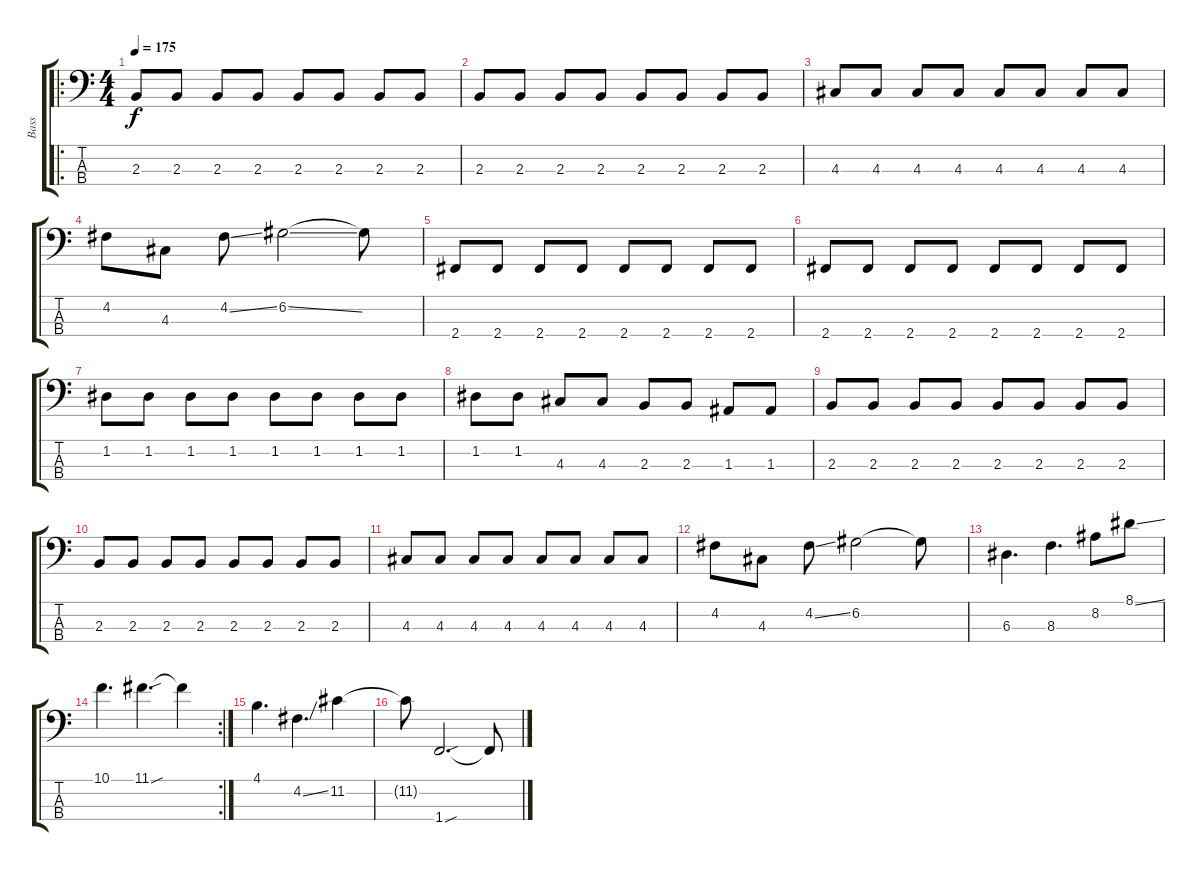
\track ("Bass" "Bass") {instrument electricbasspick}
\staff {score tabs}
\tuning (G2 D2 A1 E1) {hide}
\ro
\ts (4 4)
\tempo 175
\clef f4
\ks c
2.3.8{dy f} 2.3.8 2.3.8 2.3.8 2.3.8 2.3.8 2.3.8 2.3.8 |
2.3.8 2.3.8 2.3.8 2.3.8 2.3.8 2.3.8 2.3.8 2.3.8 |
4.3.8 4.3.8 4.3.8 4.3.8 4.3.8 4.3.8 4.3.8 4.3.8 |
4.2.8 4.3.8 4.2{ss}.8 6.2{ss}.2 6.2{t}.8 |
2.4.8 2.4.8 2.4.8 2.4.8 2.4.8 2.4.8 2.4.8 2.4.8 |
2.4.8 2.4.8 2.4.8 2.4.8 2.4.8 2.4.8 2.4.8 2.4.8 |
1.2.8 1.2.8 1.2.8 1.2.8 1.2.8 1.2.8 1.2.8 1.2.8 |
1.2.8 1.2.8 4.3.8 4.3.8 2.3.8 2.3.8 1.3.8 1.3.8 |
2.3.8 2.3.8 2.3.8 2.3.8 2.3.8 2.3.8 2.3.8 2.3.8 |
2.3.8 2.3.8 2.3.8 2.3.8 2.3.8 2.3.8 2.3.8 2.3.8 |
4.3.8 4.3.8 4.3.8 4.3.8 4.3.8 4.3.8 4.3.8 4.3.8 |
4.2.8 4.3.8 4.2{ss}.8 6.2.2 6.2{t}.8 |
6.3.4{d} 8.3.4{d} 8.2.8 8.1{ss}.8 |
\rc 2
10.1.4{d} 11.1{sou}.4{d} 11.1{t}.4 |
4.1.4{d} 4.2{ss}.4{d} 11.2.4 |
11.2{t}.8 1.4{sou}.2{d} 1.4{t}.8
